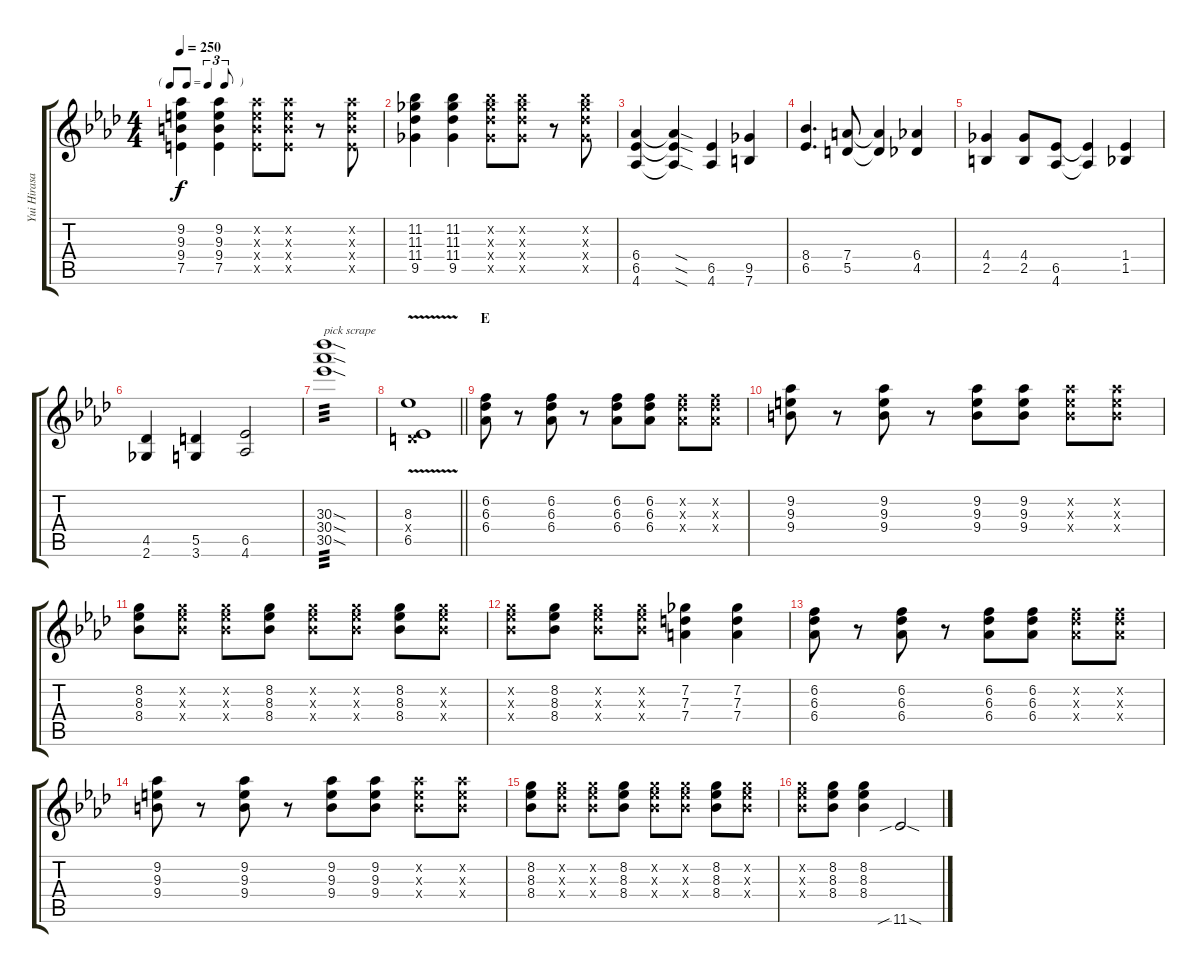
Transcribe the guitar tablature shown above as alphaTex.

\track ("Yui Hirasawa" "Yui Hirasa") {instrument distortionguitar}
\staff {score tabs}
\tuning (E4 B3 G3 D3 A2 E2) {hide}
\ts (4 4)
\tf triplet8th
\tempo 250
\clef g2
\ks ab
(9.2 9.3 9.4 7.5).4{dy f} (9.2 9.3 9.4 7.5).4 (9.2{x} 9.3{x} 9.4{x} 7.5{x}).8 (9.2{x} 9.3{x} 9.4{x} 7.5{x}).8 r.8 (9.2{x} 9.3{x} 9.4{x} 7.5{x}).8 |
(11.2 11.3 11.4 9.5).4 (11.2 11.3 11.4 9.5).4 (11.2{x} 11.3{x} 11.4{x} 9.5{x}).8 (11.2{x} 11.3{x} 11.4{x} 9.5{x}).8 r.8 (11.2{x} 11.3{x} 11.4{x} 9.5{x}).8 |
(6.4 6.5 4.6).4 (6.4{sod t} 6.5{sod t} 4.6{sod t}).4 (6.5 4.6).4 (9.5 7.6).4 |
(8.4 6.5).4{d} (7.4 5.5).8 (7.4{t} 5.5{t}).4 (6.4 4.5).4 |
(4.4 2.5).4 (4.4 2.5).8 (6.5 4.6).8 (6.5{t} 4.6{t}).4 (1.4 1.5).4 |
(4.5 2.6).4 (5.5 3.6).4 (6.5 4.6).2 |
(30.3{sod} 30.4{sod} 30.5{sod}).1{txt "pick scrape" tp 3} |
\barLineRight lightlight
(8.3{v} 0.4{x} 6.5{v}).1 |
\section ("" "E")
(6.2 6.3 6.4).8 r.8 (6.2 6.3 6.4).8 r.8 (6.2 6.3 6.4).8 (6.2 6.3 6.4).8 (6.2{x} 6.3{x} 6.4{x}).8 (6.2{x} 6.3{x} 6.4{x}).8 |
(9.2 9.3 9.4).8 r.8 (9.2 9.3 9.4).8 r.8 (9.2 9.3 9.4).8 (9.2 9.3 9.4).8 (9.2{x} 9.3{x} 9.4{x}).8 (9.2{x} 9.3{x} 9.4{x}).8 |
(8.2 8.3 8.4).8 (8.2{x} 8.3{x} 8.4{x}).8 (8.2{x} 8.3{x} 8.4{x}).8 (8.2 8.3 8.4).8 (8.2{x} 8.3{x} 8.4{x}).8 (8.2{x} 8.3{x} 8.4{x}).8 (8.2 8.3 8.4).8 (8.2{x} 8.3{x} 8.4{x}).8 |
(8.2{x} 8.3{x} 8.4{x}).8 (8.2 8.3 8.4).8 (8.2{x} 8.3{x} 8.4{x}).8 (8.2{x} 8.3{x} 8.4{x}).8 (7.2 7.3 7.4).4 (7.2 7.3 7.4).4 |
(6.2 6.3 6.4).8 r.8 (6.2 6.3 6.4).8 r.8 (6.2 6.3 6.4).8 (6.2 6.3 6.4).8 (6.2{x} 6.3{x} 6.4{x}).8 (6.2{x} 6.3{x} 6.4{x}).8 |
(9.2 9.3 9.4).8 r.8 (9.2 9.3 9.4).8 r.8 (9.2 9.3 9.4).8 (9.2 9.3 9.4).8 (9.2{x} 9.3{x} 9.4{x}).8 (9.2{x} 9.3{x} 9.4{x}).8 |
(8.2 8.3 8.4).8 (8.2{x} 8.3{x} 8.4{x}).8 (8.2{x} 8.3{x} 8.4{x}).8 (8.2 8.3 8.4).8 (8.2{x} 8.3{x} 8.4{x}).8 (8.2{x} 8.3{x} 8.4{x}).8 (8.2 8.3 8.4).8 (8.2{x} 8.3{x} 8.4{x}).8 |
(8.2{x} 8.3{x} 8.4{x}).8 (8.2 8.3 8.4).8 (8.2 8.3 8.4).4 11.6{sib sod}.2
